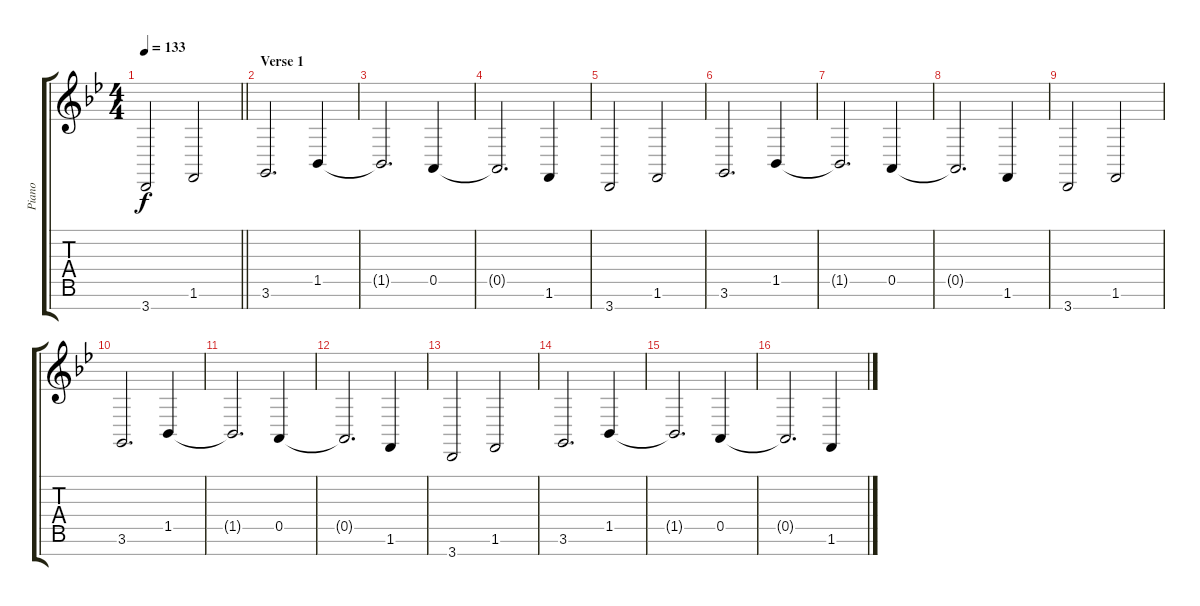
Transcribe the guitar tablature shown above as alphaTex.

\track ("Piano" "Piano") {instrument acousticgrandpiano}
\staff {score tabs}
\tuning (E4 B3 G3 D3 A2 E2 B1) {hide}
\ts (4 4)
\tempo 133
\clef g2
\barLineRight lightlight
\ks bb
3.7.2{dy f} 1.6.2 |
\section ("" "Verse 1")
3.6.2{d} 1.5.4 |
1.5{t}.2{d} 0.5.4 |
0.5{t}.2{d} 1.6.4 |
3.7.2 1.6.2 |
3.6.2{d} 1.5.4 |
1.5{t}.2{d} 0.5.4 |
0.5{t}.2{d} 1.6.4 |
3.7.2 1.6.2 |
3.6.2{d} 1.5.4 |
1.5{t}.2{d} 0.5.4 |
0.5{t}.2{d} 1.6.4 |
3.7.2 1.6.2 |
3.6.2{d} 1.5.4 |
1.5{t}.2{d} 0.5.4 |
0.5{t}.2{d} 1.6.4
